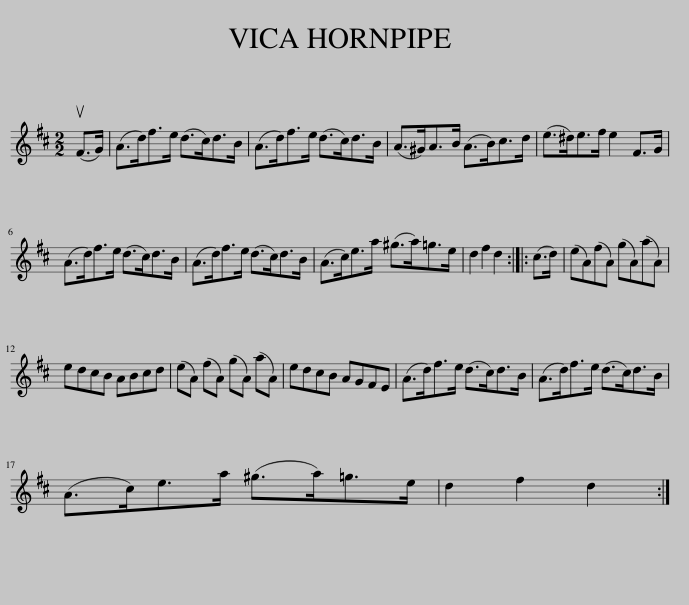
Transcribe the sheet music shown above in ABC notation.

X:1
L:1/8
M:2/2
I:linebreak $
K:D
V:1 treble
V:1
 (uF>G) | (A>d)f>e (d>c)d>B | (A>d)f>e (d>c)d>B | (A>^G)A>B (A>B)c>d | (e>^d)e>f e2 F>G |$ %5
 (A>d)f>e (d>c)d>B | (A>d)f>e (d>c)d>B | (A>c)e>a (^g>a)=g>e | d2 f2 d2 :: (c>d) | %10
 (eA)(fA) (gA)(aA) |$ edcB ABcd | (eA) (fA) (gA) (aA) | edcB AGFE | (A>d)f>e (d>c)d>B | %15
 (A>d)f>e (d>c)d>B |$ (A>c)e>a (^g>a)=g>e | d2 f2 d2 :| %18
